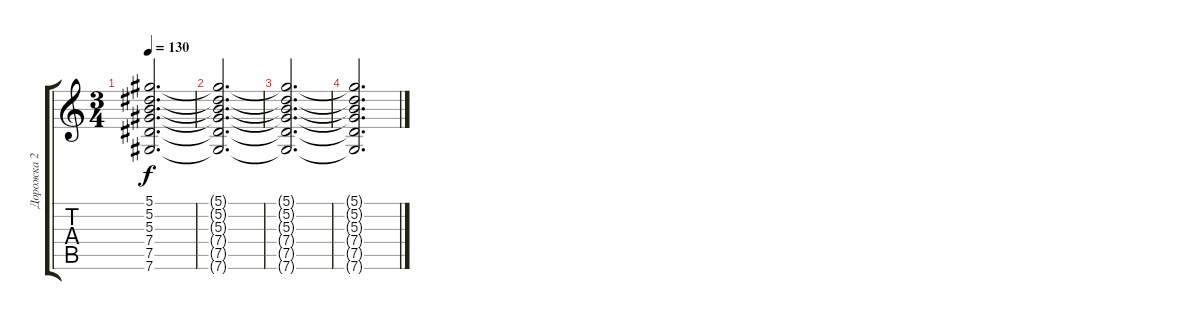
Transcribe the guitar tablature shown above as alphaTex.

\track ("Дорожка 2" "Дорожка 2") {instrument distortionguitar}
\staff {score tabs}
\tuning (Eb4 Bb3 Gb3 Db3 Ab2 Db2) {hide}
\ts (3 4)
\tempo 130
\clef g2
\ks c
(5.1{t} 5.2{t} 5.3{t} 7.4{t} 7.5{t} 7.6{t}).2{d dy f} |
(5.1{t} 5.2{t} 5.3{t} 7.4{t} 7.5{t} 7.6{t}).2{d} |
(5.1{t} 5.2{t} 5.3{t} 7.4{t} 7.5{t} 7.6{t}).2{d} |
(5.1{t} 5.2{t} 5.3{t} 7.4{t} 7.5{t} 7.6{t}).2{d}
